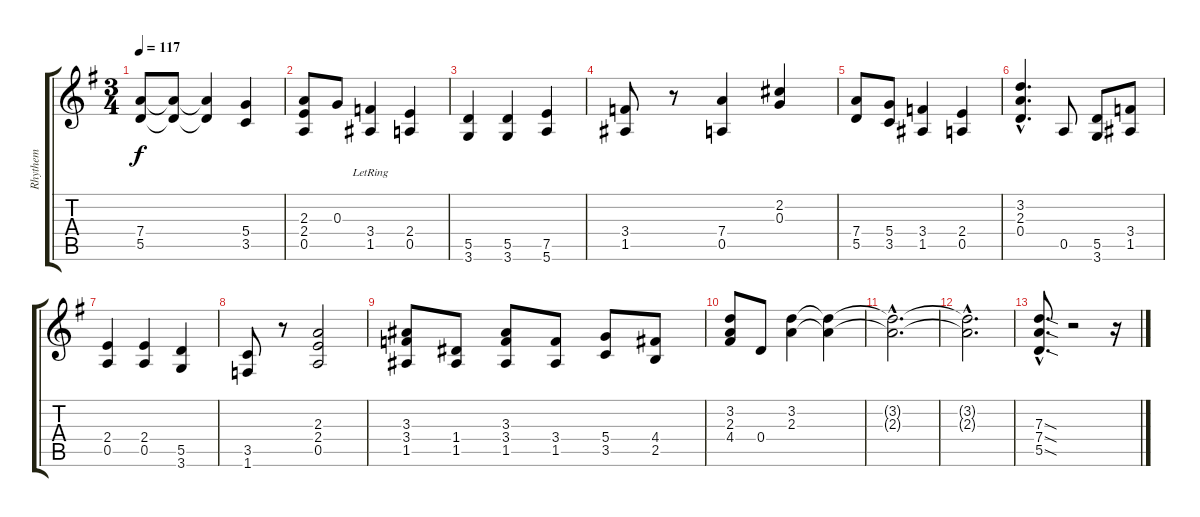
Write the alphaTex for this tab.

\track ("Rhythem" "Rhythem") {instrument distortionguitar}
\staff {score tabs}
\tuning (E4 B3 G3 D3 A2 E2) {hide}
\ts (3 4)
\tempo 117
\clef g2
\ks g
(7.4 5.5).8{dy f} (7.4{t} 5.5{t}).8 (7.4{t} 5.5{t}).4 (5.4 3.5).4 |
(2.3 2.4 0.5).8 0.3.8 (3.4{lr} 1.5).4 (2.4 0.5).4 |
(5.5 3.6).4 (5.5 3.6).4 (7.5 5.6).4 |
(3.4 1.5).8 r.8 (7.4 0.5).4 (2.2 0.3).4 |
(7.4 5.5).8 (5.4 3.5).8 (3.4 1.5).4 (2.4 0.5).4 |
(3.2{hac} 2.3{hac} 0.4{hac}).4{d} 0.5.8 (5.5 3.6).8 (3.4 1.5).8 |
(2.4 0.5).4 (2.4 0.5).4 (5.5 3.6).4 |
(3.5 1.6).8 r.8 (2.3 2.4 0.5).2 |
(3.3 3.4 1.5).8 (1.4 1.5).8 (3.3 3.4 1.5).8 (3.4 1.5).8 (5.4 3.5).8 (4.4 2.5).8 |
(3.2 2.3 4.4).8 0.4.8 (3.2 2.3).4 (3.2{t} 2.3{t}).4 |
(3.2{hac t} 2.3{hac t}).2{d} |
(3.2{hac t} 2.3{hac t}).2{d} |
(7.3{sod hac} 7.4{sod hac} 5.5{sod hac}).8{d} r.2 r.16
